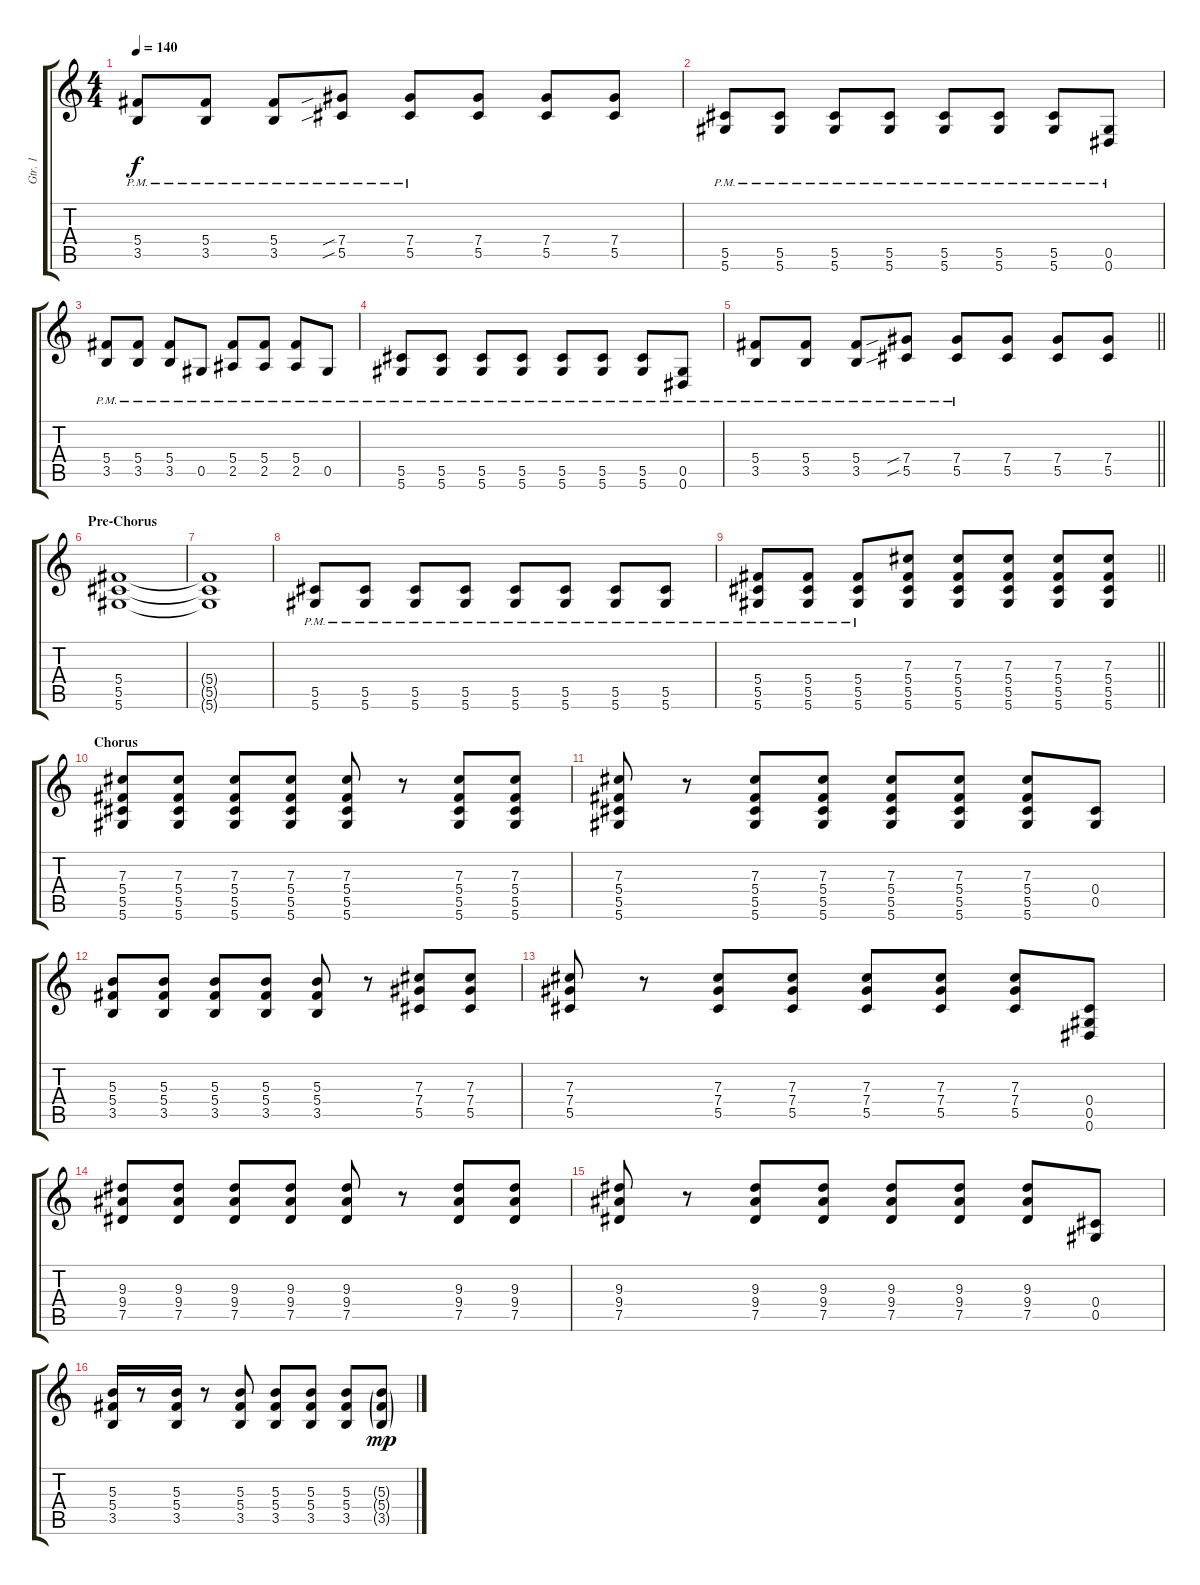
\track ("Gtr. 1" "Gtr. 1") {instrument distortionguitar}
\staff {score tabs}
\tuning (Db4 Bb3 Gb3 Db3 Ab2 Eb2) {hide}
\ts (4 4)
\tempo 140
\clef g2
\ks c
(5.4{pm} 3.5{pm}).8{dy f} (5.4{pm} 3.5{pm}).8 (5.4{pm} 3.5{pm}).8 (7.4{sib pm} 5.5{sib pm}).8 (7.4{pm} 5.5{pm}).8 (7.4 5.5).8 (7.4 5.5).8 (7.4 5.5).8 |
(5.5{pm} 5.6{pm}).8 (5.5{pm} 5.6{pm}).8 (5.5{pm} 5.6{pm}).8 (5.5{pm} 5.6{pm}).8 (5.5{pm} 5.6{pm}).8 (5.5{pm} 5.6{pm}).8 (5.5{pm} 5.6{pm}).8 (0.5{pm} 0.6{pm}).8 |
(5.4{pm} 3.5{pm}).8 (5.4{pm} 3.5{pm}).8 (5.4{pm} 3.5{pm}).8 0.5{pm}.8 (5.4{pm} 2.5{pm}).8 (5.4{pm} 2.5{pm}).8 (5.4{pm} 2.5{pm}).8 0.5{pm}.8 |
(5.5{pm} 5.6{pm}).8 (5.5{pm} 5.6{pm}).8 (5.5{pm} 5.6{pm}).8 (5.5{pm} 5.6{pm}).8 (5.5{pm} 5.6{pm}).8 (5.5{pm} 5.6{pm}).8 (5.5{pm} 5.6{pm}).8 (0.5{pm} 0.6{pm}).8 |
\barLineRight lightlight
(5.4{pm} 3.5{pm}).8 (5.4{pm} 3.5{pm}).8 (5.4{pm} 3.5{pm}).8 (7.4{sib pm} 5.5{sib pm}).8 (7.4{pm} 5.5{pm}).8 (7.4 5.5).8 (7.4 5.5).8 (7.4 5.5).8 |
\section ("" "Pre-Chorus")
(5.4 5.5 5.6).1 |
(5.4{t} 5.5{t} 5.6{t}).1 |
(5.5{pm} 5.6{pm}).8 (5.5{pm} 5.6{pm}).8 (5.5{pm} 5.6{pm}).8 (5.5{pm} 5.6{pm}).8 (5.5{pm} 5.6{pm}).8 (5.5{pm} 5.6{pm}).8 (5.5{pm} 5.6{pm}).8 (5.5{pm} 5.6{pm}).8 |
\barLineRight lightlight
(5.4{pm} 5.5{pm} 5.6{pm}).8 (5.4{pm} 5.5{pm} 5.6{pm}).8 (5.4{pm} 5.5{pm} 5.6{pm}).8 (7.3 5.4 5.5 5.6).8 (7.3 5.4 5.5 5.6).8 (7.3 5.4 5.5 5.6).8 (7.3 5.4 5.5 5.6).8 (7.3 5.4 5.5 5.6).8 |
\section ("" "Chorus")
(7.3 5.4 5.5 5.6).8 (7.3 5.4 5.5 5.6).8 (7.3 5.4 5.5 5.6).8 (7.3 5.4 5.5 5.6).8 (7.3 5.4 5.5 5.6).8 r.8 (7.3 5.4 5.5 5.6).8 (7.3 5.4 5.5 5.6).8 |
(7.3 5.4 5.5 5.6).8 r.8 (7.3 5.4 5.5 5.6).8 (7.3 5.4 5.5 5.6).8 (7.3 5.4 5.5 5.6).8 (7.3 5.4 5.5 5.6).8 (7.3 5.4 5.5 5.6).8 (0.4 0.5).8 |
(5.3 5.4 3.5).8 (5.3 5.4 3.5).8 (5.3 5.4 3.5).8 (5.3 5.4 3.5).8 (5.3 5.4 3.5).8 r.8 (7.3 7.4 5.5).8 (7.3 7.4 5.5).8 |
(7.3 7.4 5.5).8 r.8 (7.3 7.4 5.5).8 (7.3 7.4 5.5).8 (7.3 7.4 5.5).8 (7.3 7.4 5.5).8 (7.3 7.4 5.5).8 (0.4 0.5 0.6).8 |
(9.3 9.4 7.5).8 (9.3 9.4 7.5).8 (9.3 9.4 7.5).8 (9.3 9.4 7.5).8 (9.3 9.4 7.5).8 r.8 (9.3 9.4 7.5).8 (9.3 9.4 7.5).8 |
(9.3 9.4 7.5).8 r.8 (9.3 9.4 7.5).8 (9.3 9.4 7.5).8 (9.3 9.4 7.5).8 (9.3 9.4 7.5).8 (9.3 9.4 7.5).8 (0.4 0.5).8 |
(5.3 5.4 3.5).16 r.8 (5.3 5.4 3.5).16 r.8 (5.3 5.4 3.5).8 (5.3 5.4 3.5).8 (5.3 5.4 3.5).8 (5.3 5.4 3.5).8 (5.3{g} 5.4{g} 3.5{g}).8{dy mp}
